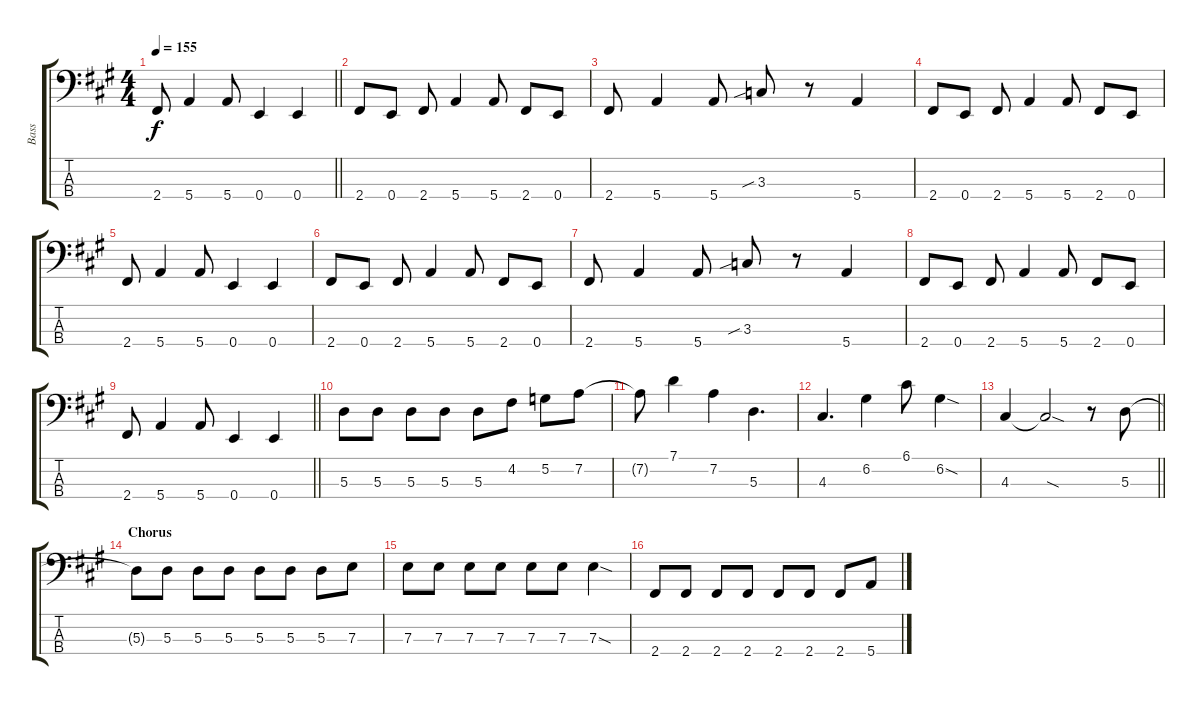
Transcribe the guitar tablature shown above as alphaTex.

\track ("Bass" "Bass") {instrument electricbassfinger}
\staff {score tabs}
\tuning (G2 D2 A1 E1) {hide}
\ts (4 4)
\tempo 155
\clef f4
\barLineRight lightlight
\ks a
2.4.8{dy f} 5.4.4 5.4.8 0.4.4 0.4.4 |
2.4.8 0.4.8 2.4.8 5.4.4 5.4.8 2.4.8 0.4.8 |
2.4.8 5.4.4 5.4.8 3.3{sib}.8 r.8 5.4.4 |
2.4.8 0.4.8 2.4.8 5.4.4 5.4.8 2.4.8 0.4.8 |
2.4.8 5.4.4 5.4.8 0.4.4 0.4.4 |
2.4.8 0.4.8 2.4.8 5.4.4 5.4.8 2.4.8 0.4.8 |
2.4.8 5.4.4 5.4.8 3.3{sib}.8 r.8 5.4.4 |
2.4.8 0.4.8 2.4.8 5.4.4 5.4.8 2.4.8 0.4.8 |
\barLineRight lightlight
2.4.8 5.4.4 5.4.8 0.4.4 0.4.4 |
5.3.8 5.3.8 5.3.8 5.3.8 5.3.8 4.2.8 5.2.8 7.2.8 |
7.2{t}.8 7.1.4 7.2.4 5.3.4{d} |
4.3.4{d} 6.2.4 6.1.8 6.2{sod}.4 |
\barLineRight lightlight
4.3.4 4.3{sod t}.2 r.8 5.3.8 |
\section ("" "Chorus")
5.3{t}.8 5.3.8 5.3.8 5.3.8 5.3.8 5.3.8 5.3.8 7.3.8 |
7.3.8 7.3.8 7.3.8 7.3.8 7.3.8 7.3.8 7.3{sod}.4 |
2.4.8 2.4.8 2.4.8 2.4.8 2.4.8 2.4.8 2.4.8 5.4.8
